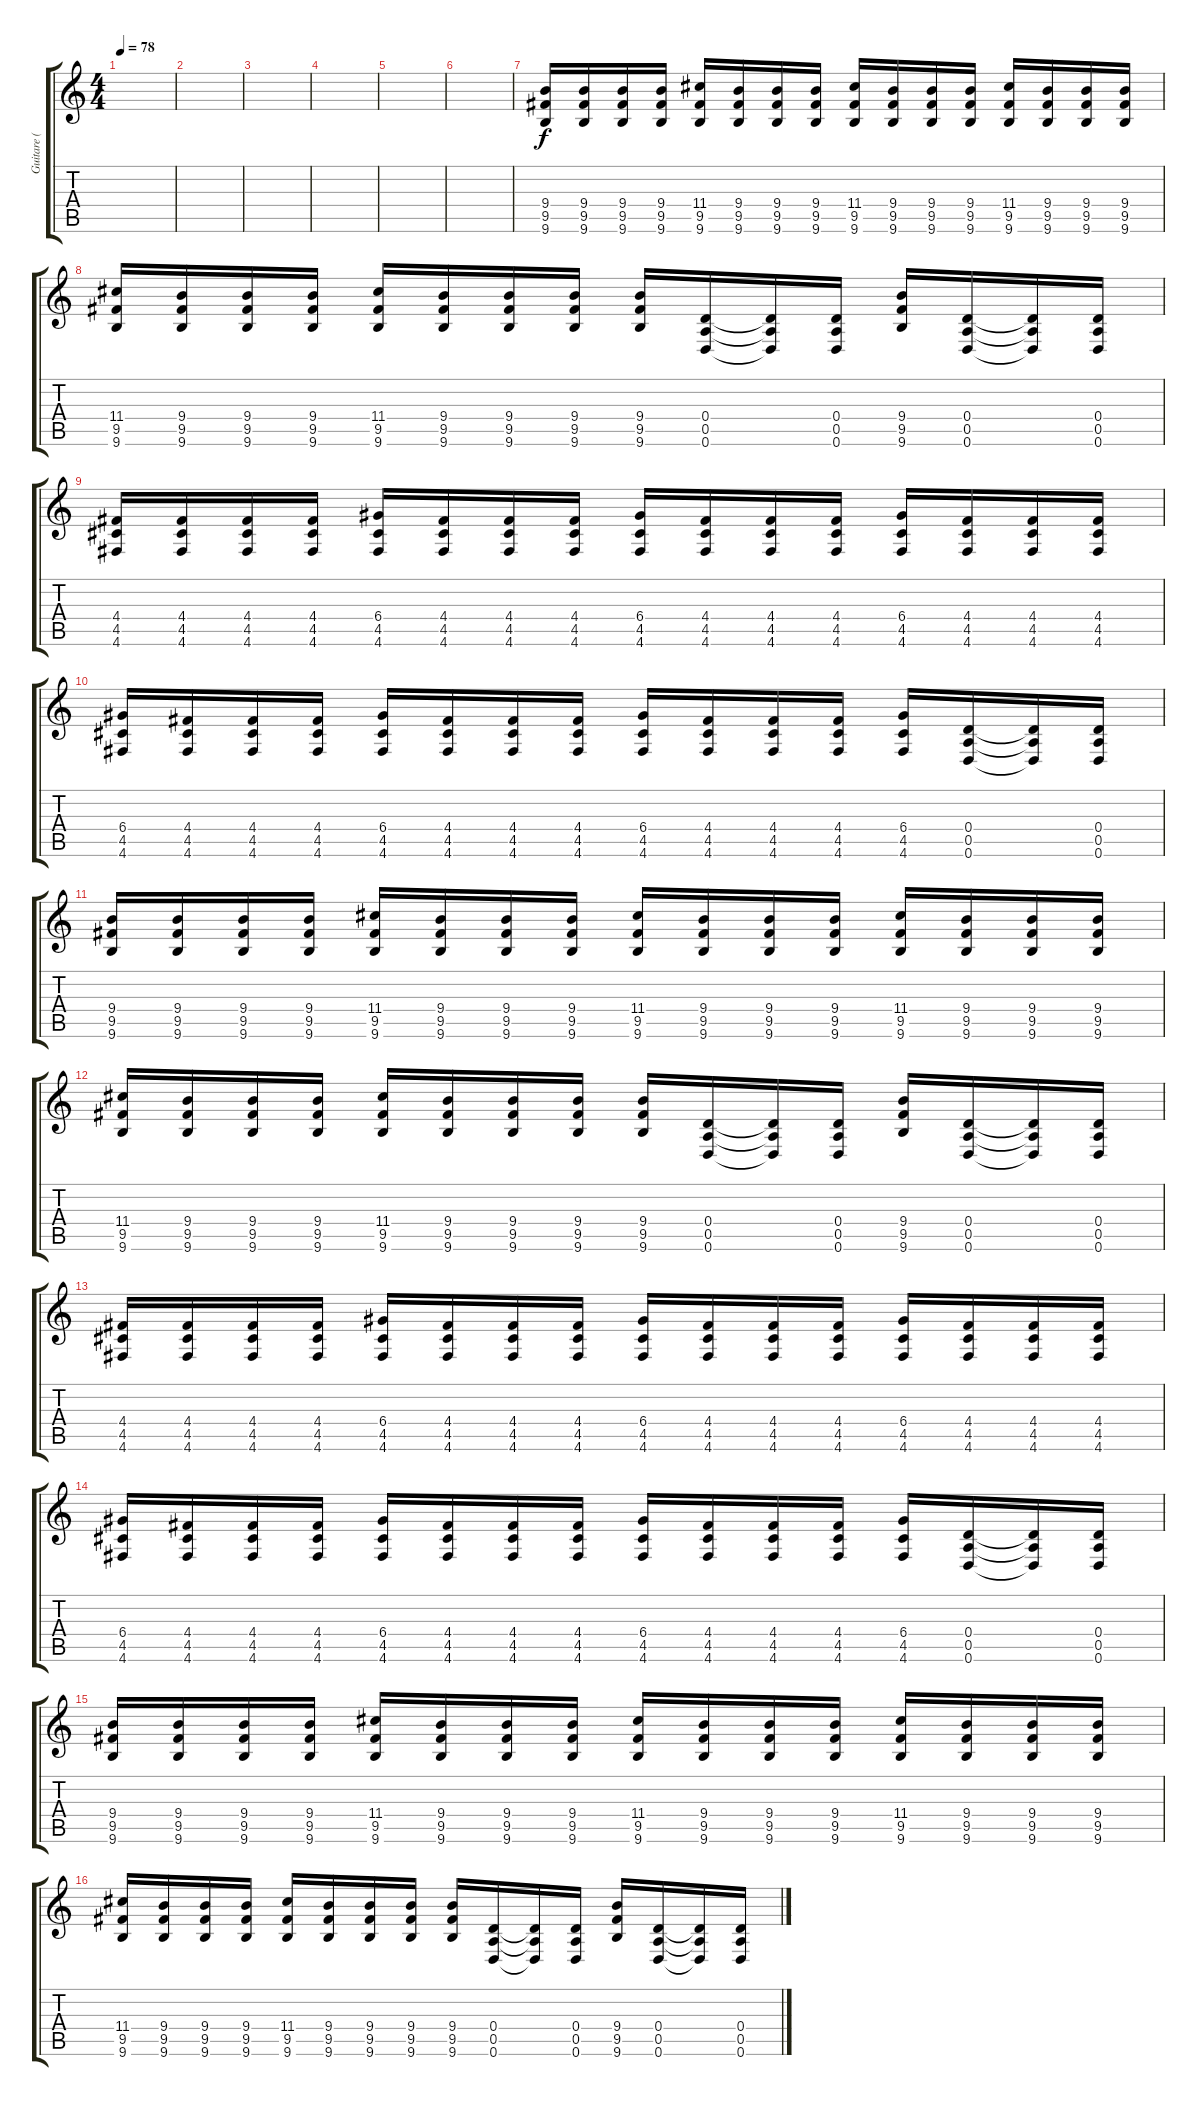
\track ("Guitare ( Yann )" "Guitare ( ") {instrument distortionguitar}
\staff {score tabs}
\tuning (E4 B3 G3 D3 A2 D2) {hide}
\ts (4 4)
\tempo 78
\clef g2
\ks c
|
|
|
|
|
|
(9.4 9.5 9.6).16 (9.4 9.5 9.6).16 (9.4 9.5 9.6).16 (9.4 9.5 9.6).16 (11.4 9.5 9.6).16 (9.4 9.5 9.6).16 (9.4 9.5 9.6).16 (9.4 9.5 9.6).16 (11.4 9.5 9.6).16 (9.4 9.5 9.6).16 (9.4 9.5 9.6).16 (9.4 9.5 9.6).16 (11.4 9.5 9.6).16 (9.4 9.5 9.6).16 (9.4 9.5 9.6).16 (9.4 9.5 9.6).16 |
(11.4 9.5 9.6).16 (9.4 9.5 9.6).16 (9.4 9.5 9.6).16 (9.4 9.5 9.6).16 (11.4 9.5 9.6).16 (9.4 9.5 9.6).16 (9.4 9.5 9.6).16 (9.4 9.5 9.6).16 (9.4 9.5 9.6).16 (0.4 0.5 0.6).16 (0.4{t} 0.5{t} 0.6{t}).16 (0.4 0.5 0.6).16 (9.4 9.5 9.6).16 (0.4 0.5 0.6).16 (0.4{t} 0.5{t} 0.6{t}).16 (0.4 0.5 0.6).16 |
(4.4 4.5 4.6).16 (4.4 4.5 4.6).16 (4.4 4.5 4.6).16 (4.4 4.5 4.6).16 (6.4 4.5 4.6).16 (4.4 4.5 4.6).16 (4.4 4.5 4.6).16 (4.4 4.5 4.6).16 (6.4 4.5 4.6).16 (4.4 4.5 4.6).16 (4.4 4.5 4.6).16 (4.4 4.5 4.6).16 (6.4 4.5 4.6).16 (4.4 4.5 4.6).16 (4.4 4.5 4.6).16 (4.4 4.5 4.6).16 |
(6.4 4.5 4.6).16 (4.4 4.5 4.6).16 (4.4 4.5 4.6).16 (4.4 4.5 4.6).16 (6.4 4.5 4.6).16 (4.4 4.5 4.6).16 (4.4 4.5 4.6).16 (4.4 4.5 4.6).16 (6.4 4.5 4.6).16 (4.4 4.5 4.6).16 (4.4 4.5 4.6).16 (4.4 4.5 4.6).16 (6.4 4.5 4.6).16 (0.4 0.5 0.6).16 (0.4{t} 0.5{t} 0.6{t}).16 (0.4 0.5 0.6).16 |
(9.4 9.5 9.6).16 (9.4 9.5 9.6).16 (9.4 9.5 9.6).16 (9.4 9.5 9.6).16 (11.4 9.5 9.6).16 (9.4 9.5 9.6).16 (9.4 9.5 9.6).16 (9.4 9.5 9.6).16 (11.4 9.5 9.6).16 (9.4 9.5 9.6).16 (9.4 9.5 9.6).16 (9.4 9.5 9.6).16 (11.4 9.5 9.6).16 (9.4 9.5 9.6).16 (9.4 9.5 9.6).16 (9.4 9.5 9.6).16 |
(11.4 9.5 9.6).16 (9.4 9.5 9.6).16 (9.4 9.5 9.6).16 (9.4 9.5 9.6).16 (11.4 9.5 9.6).16 (9.4 9.5 9.6).16 (9.4 9.5 9.6).16 (9.4 9.5 9.6).16 (9.4 9.5 9.6).16 (0.4 0.5 0.6).16 (0.4{t} 0.5{t} 0.6{t}).16 (0.4 0.5 0.6).16 (9.4 9.5 9.6).16 (0.4 0.5 0.6).16 (0.4{t} 0.5{t} 0.6{t}).16 (0.4 0.5 0.6).16 |
(4.4 4.5 4.6).16 (4.4 4.5 4.6).16 (4.4 4.5 4.6).16 (4.4 4.5 4.6).16 (6.4 4.5 4.6).16 (4.4 4.5 4.6).16 (4.4 4.5 4.6).16 (4.4 4.5 4.6).16 (6.4 4.5 4.6).16 (4.4 4.5 4.6).16 (4.4 4.5 4.6).16 (4.4 4.5 4.6).16 (6.4 4.5 4.6).16 (4.4 4.5 4.6).16 (4.4 4.5 4.6).16 (4.4 4.5 4.6).16 |
(6.4 4.5 4.6).16 (4.4 4.5 4.6).16 (4.4 4.5 4.6).16 (4.4 4.5 4.6).16 (6.4 4.5 4.6).16 (4.4 4.5 4.6).16 (4.4 4.5 4.6).16 (4.4 4.5 4.6).16 (6.4 4.5 4.6).16 (4.4 4.5 4.6).16 (4.4 4.5 4.6).16 (4.4 4.5 4.6).16 (6.4 4.5 4.6).16 (0.4 0.5 0.6).16 (0.4{t} 0.5{t} 0.6{t}).16 (0.4 0.5 0.6).16 |
(9.4 9.5 9.6).16 (9.4 9.5 9.6).16 (9.4 9.5 9.6).16 (9.4 9.5 9.6).16 (11.4 9.5 9.6).16 (9.4 9.5 9.6).16 (9.4 9.5 9.6).16 (9.4 9.5 9.6).16 (11.4 9.5 9.6).16 (9.4 9.5 9.6).16 (9.4 9.5 9.6).16 (9.4 9.5 9.6).16 (11.4 9.5 9.6).16 (9.4 9.5 9.6).16 (9.4 9.5 9.6).16 (9.4 9.5 9.6).16 |
(11.4 9.5 9.6).16 (9.4 9.5 9.6).16 (9.4 9.5 9.6).16 (9.4 9.5 9.6).16 (11.4 9.5 9.6).16 (9.4 9.5 9.6).16 (9.4 9.5 9.6).16 (9.4 9.5 9.6).16 (9.4 9.5 9.6).16 (0.4 0.5 0.6).16 (0.4{t} 0.5{t} 0.6{t}).16 (0.4 0.5 0.6).16 (9.4 9.5 9.6).16 (0.4 0.5 0.6).16 (0.4{t} 0.5{t} 0.6{t}).16 (0.4 0.5 0.6).16
